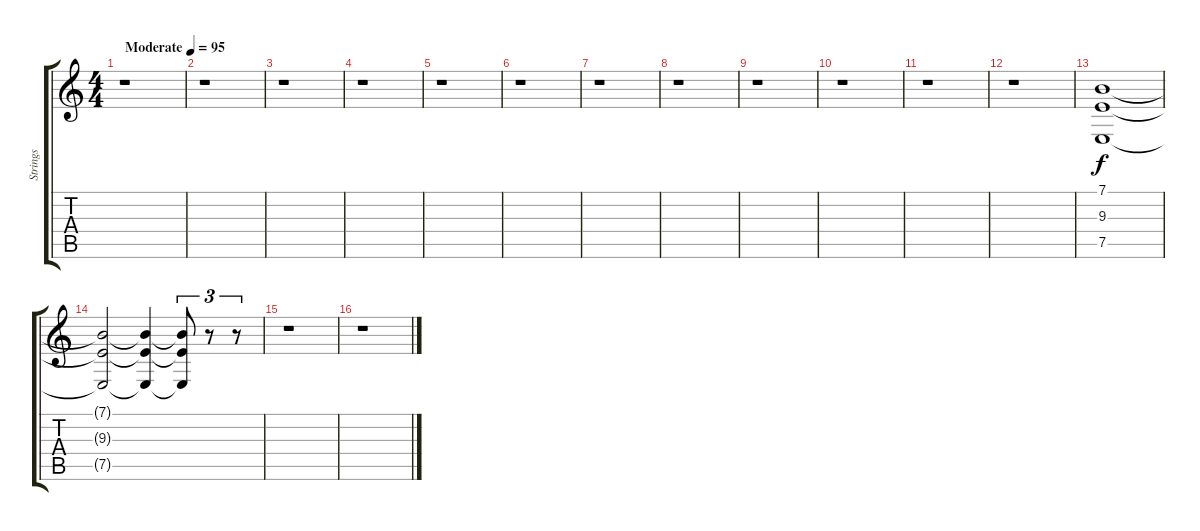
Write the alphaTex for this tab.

\track ("Strings" "Strings") {instrument tremolostrings}
\staff {score tabs}
\tuning (E4 B3 G3 D3 A2 D2) {hide}
\ts (4 4)
\tempo (95 "Moderate")
\clef g2
\ks c
r.1{dy f instrument tremolostrings} |
r.1 |
r.1 |
r.1 |
r.1 |
r.1 |
r.1 |
r.1 |
r.1 |
r.1 |
r.1 |
r.1 |
(7.1 9.3 7.5).1{volume 8 instrument stringensemble2} |
(7.1{t} 9.3{t} 7.5{t}).2 (7.1{t} 9.3{t} 7.5{t}).4 (7.1{t} 9.3{t} 7.5{t}).8{tu (3 2)} r.8{tu (3 2)} r.8{tu (3 2)} |
r.1 |
r.1
